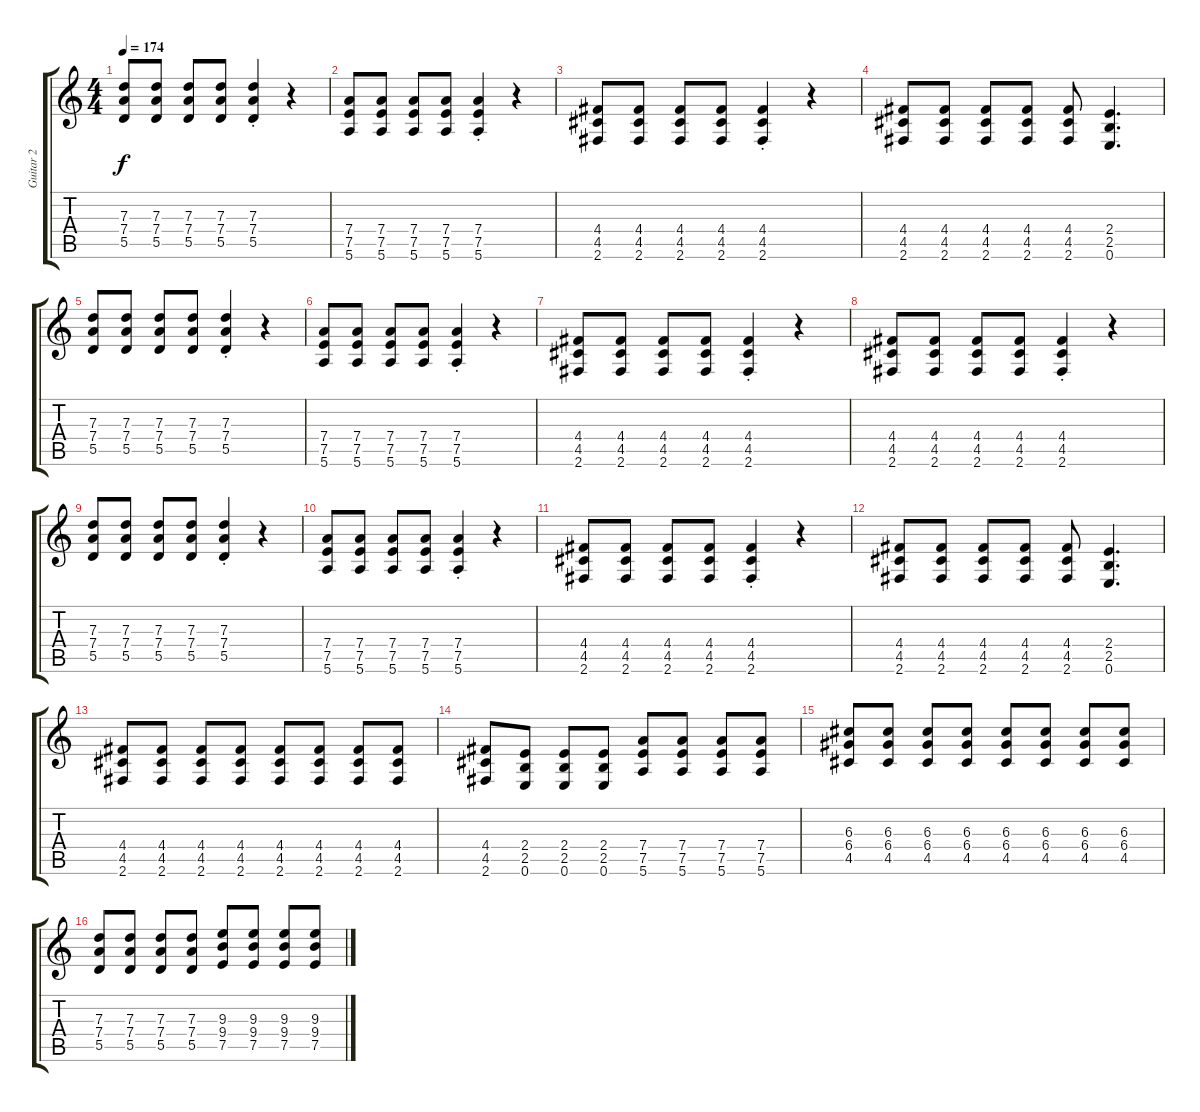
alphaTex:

\track ("Guitar 2" "Guitar 2") {instrument overdrivenguitar}
\staff {score tabs}
\tuning (E4 B3 G3 D3 A2 E2) {hide}
\ts (4 4)
\tempo 174
\clef g2
\ks c
(7.3 7.4 5.5).8{dy f} (7.3 7.4 5.5).8 (7.3 7.4 5.5).8 (7.3 7.4 5.5).8 (7.3{st} 7.4{st} 5.5{st}).4 r.4 |
(7.4 7.5 5.6).8 (7.4 7.5 5.6).8 (7.4 7.5 5.6).8 (7.4 7.5 5.6).8 (7.4{st} 7.5{st} 5.6{st}).4 r.4 |
(4.4 4.5 2.6).8 (4.4 4.5 2.6).8 (4.4 4.5 2.6).8 (4.4 4.5 2.6).8 (4.4{st} 4.5{st} 2.6{st}).4 r.4 |
(4.4 4.5 2.6).8 (4.4 4.5 2.6).8 (4.4 4.5 2.6).8 (4.4 4.5 2.6).8 (4.4 4.5 2.6).8 (2.4 2.5 0.6).4{d} |
(7.3 7.4 5.5).8 (7.3 7.4 5.5).8 (7.3 7.4 5.5).8 (7.3 7.4 5.5).8 (7.3{st} 7.4{st} 5.5{st}).4 r.4 |
(7.4 7.5 5.6).8 (7.4 7.5 5.6).8 (7.4 7.5 5.6).8 (7.4 7.5 5.6).8 (7.4{st} 7.5{st} 5.6{st}).4 r.4 |
(4.4 4.5 2.6).8 (4.4 4.5 2.6).8 (4.4 4.5 2.6).8 (4.4 4.5 2.6).8 (4.4{st} 4.5{st} 2.6{st}).4 r.4 |
(4.4 4.5 2.6).8 (4.4 4.5 2.6).8 (4.4 4.5 2.6).8 (4.4 4.5 2.6).8 (4.4{st} 4.5{st} 2.6{st}).4 r.4 |
(7.3 7.4 5.5).8 (7.3 7.4 5.5).8 (7.3 7.4 5.5).8 (7.3 7.4 5.5).8 (7.3{st} 7.4{st} 5.5{st}).4 r.4 |
(7.4 7.5 5.6).8 (7.4 7.5 5.6).8 (7.4 7.5 5.6).8 (7.4 7.5 5.6).8 (7.4{st} 7.5{st} 5.6{st}).4 r.4 |
(4.4 4.5 2.6).8 (4.4 4.5 2.6).8 (4.4 4.5 2.6).8 (4.4 4.5 2.6).8 (4.4{st} 4.5{st} 2.6{st}).4 r.4 |
(4.4 4.5 2.6).8 (4.4 4.5 2.6).8 (4.4 4.5 2.6).8 (4.4 4.5 2.6).8 (4.4 4.5 2.6).8 (2.4 2.5 0.6).4{d} |
(4.4 4.5 2.6).8 (4.4 4.5 2.6).8 (4.4 4.5 2.6).8 (4.4 4.5 2.6).8 (4.4 4.5 2.6).8 (4.4 4.5 2.6).8 (4.4 4.5 2.6).8 (4.4 4.5 2.6).8 |
(4.4 4.5 2.6).8 (2.4 2.5 0.6).8 (2.4 2.5 0.6).8 (2.4 2.5 0.6).8 (7.4 7.5 5.6).8 (7.4 7.5 5.6).8 (7.4 7.5 5.6).8 (7.4 7.5 5.6).8 |
(6.3 6.4 4.5).8 (6.3 6.4 4.5).8 (6.3 6.4 4.5).8 (6.3 6.4 4.5).8 (6.3 6.4 4.5).8 (6.3 6.4 4.5).8 (6.3 6.4 4.5).8 (6.3 6.4 4.5).8 |
(7.3 7.4 5.5).8 (7.3 7.4 5.5).8 (7.3 7.4 5.5).8 (7.3 7.4 5.5).8 (9.3 9.4 7.5).8 (9.3 9.4 7.5).8 (9.3 9.4 7.5).8 (9.3 9.4 7.5).8
